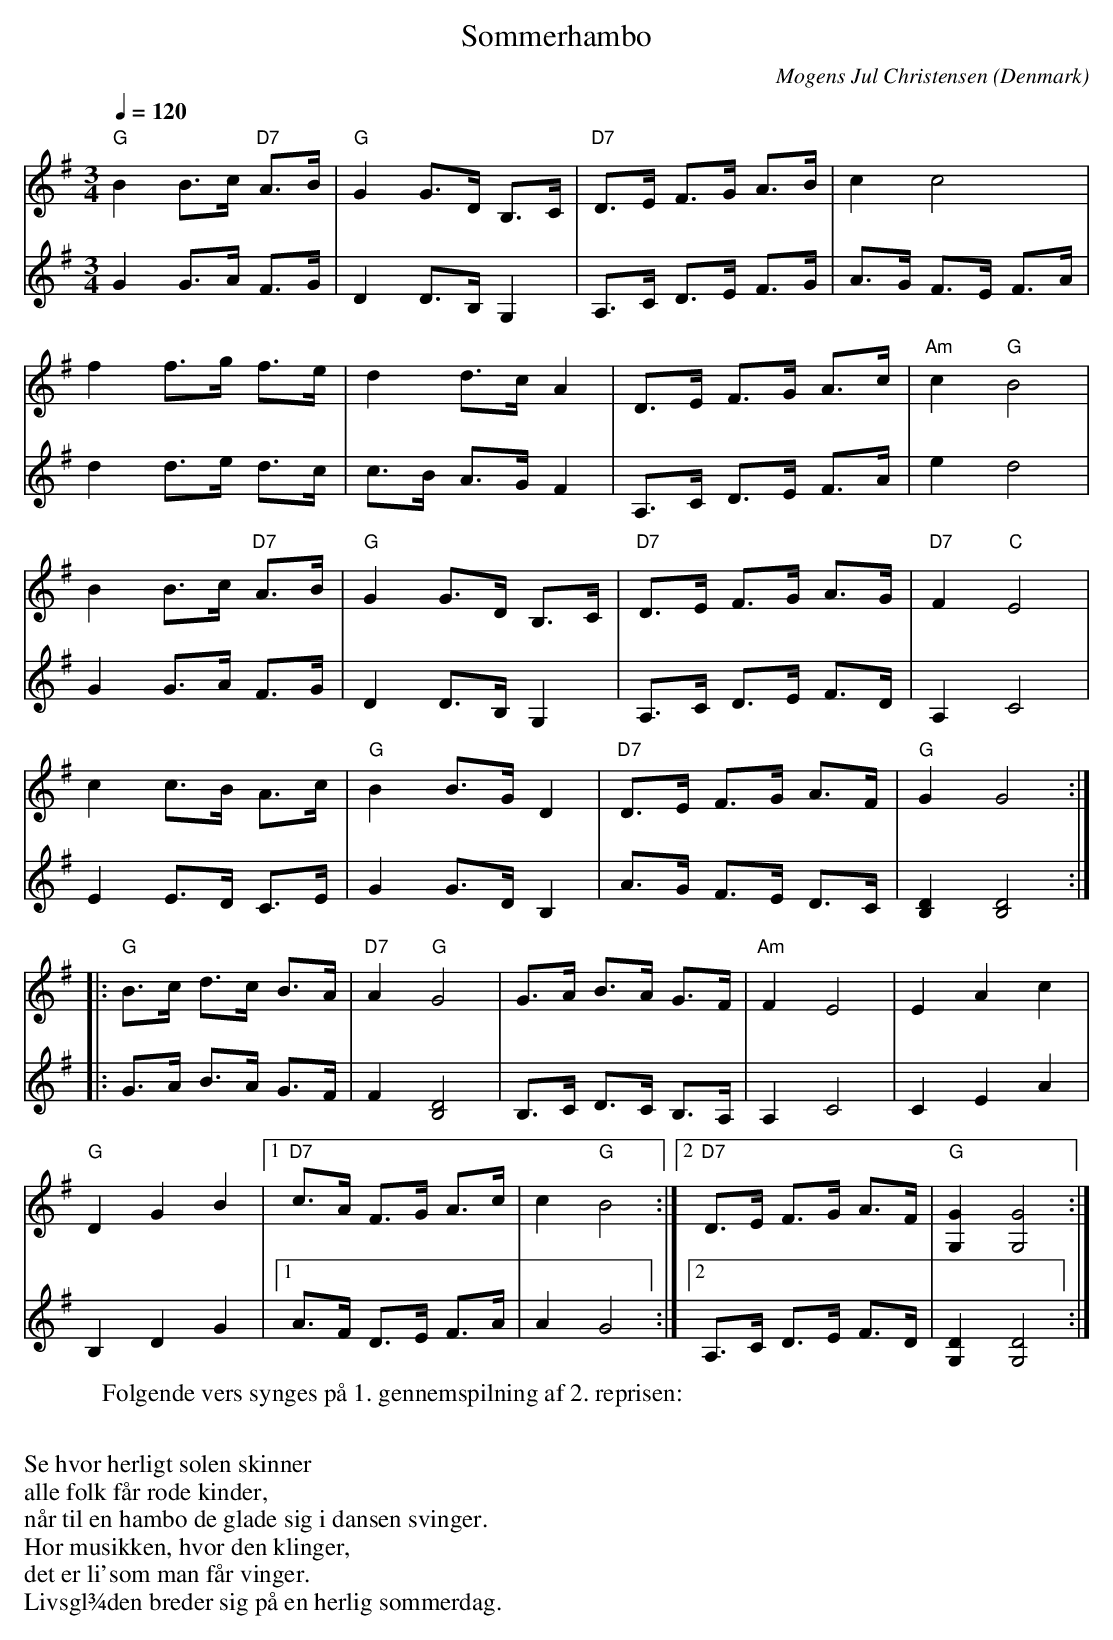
X:1
T: Sommerhambo
C: Mogens Jul Christensen
O:Denmark
M:3/4
L:1/8
Q:1/4=120
K:G
[V:1]"G"B2 B>c "D7"A>B | "G"G2 G>D B,>C | "D7"D>E F>G A>B | c2 c4 |
[V:2]G2 G>A F>G | D2 D>B, G,2 | A,>C D>E F>G | A>G F>E F>A |
[V:1]f2 f>g f>e |d2 d>c A2 | D>E F>G A>c| "Am"c2 "G"B4 |
[V:2]d2 d>e d>c | c>B A>G F2 | A,>C D>E F>A | e2 d4 |
[V:1]B2 B>c "D7"A>B | "G"G2 G>D B,>C | "D7"D>E F>G A>G |"D7"F2 "C"E4 |
[V:2]G2 G>A F>G | D2 D>B, G,2 | A,>C D>E F>D | A,2 C4 |
[V:1]c2 c>B A>c |"G"B2 B>G D2 |  "D7"D>E F>G A>F | "G"G2 G4 :|
[V:2]E2 E>D C>E | G2 G>D B,2 | A>G F>E D>C | [B,2D2] [B,4D4] :|
[V:1]|:"G"B>c d>c B>A | "D7"A2 "G"G4 | G>A B>A G>F | "Am"F2 E4 | E2 A2 c2 |
[V:2]|:G>A B>A G>F | F2 [B,4D4] | B,>C D>C B,>A, | A,2 C4 | C2 E2 A2 |
[V:1]"G"D2 G2 B2 |[1 "D7"c>A F>G A>c | c2 "G"B4 :|[2 "D7"D>E F>G A>F | "G"[G,2G2]  [G,4G4] :|
[V:2]B,2 D2 G2 |[1 A>F D>E F>A | A2 G4 :|[2 A,>C D>E F>D | [G,2D2] [G,4D4] :|
W:F\olgende vers synges p\aa 1. gennemspilning af 2. reprisen:
W:
W:Se hvor herligt solen skinner
W:alle folk f\aar r\ode kinder,
W:n\aar til en hambo de glade sig i dansen svinger.
W:H\or musikken, hvor den klinger,
W:det er li'som man f\aar vinger.
W:Livsgl¾den breder sig p\aa en herlig sommerdag.
